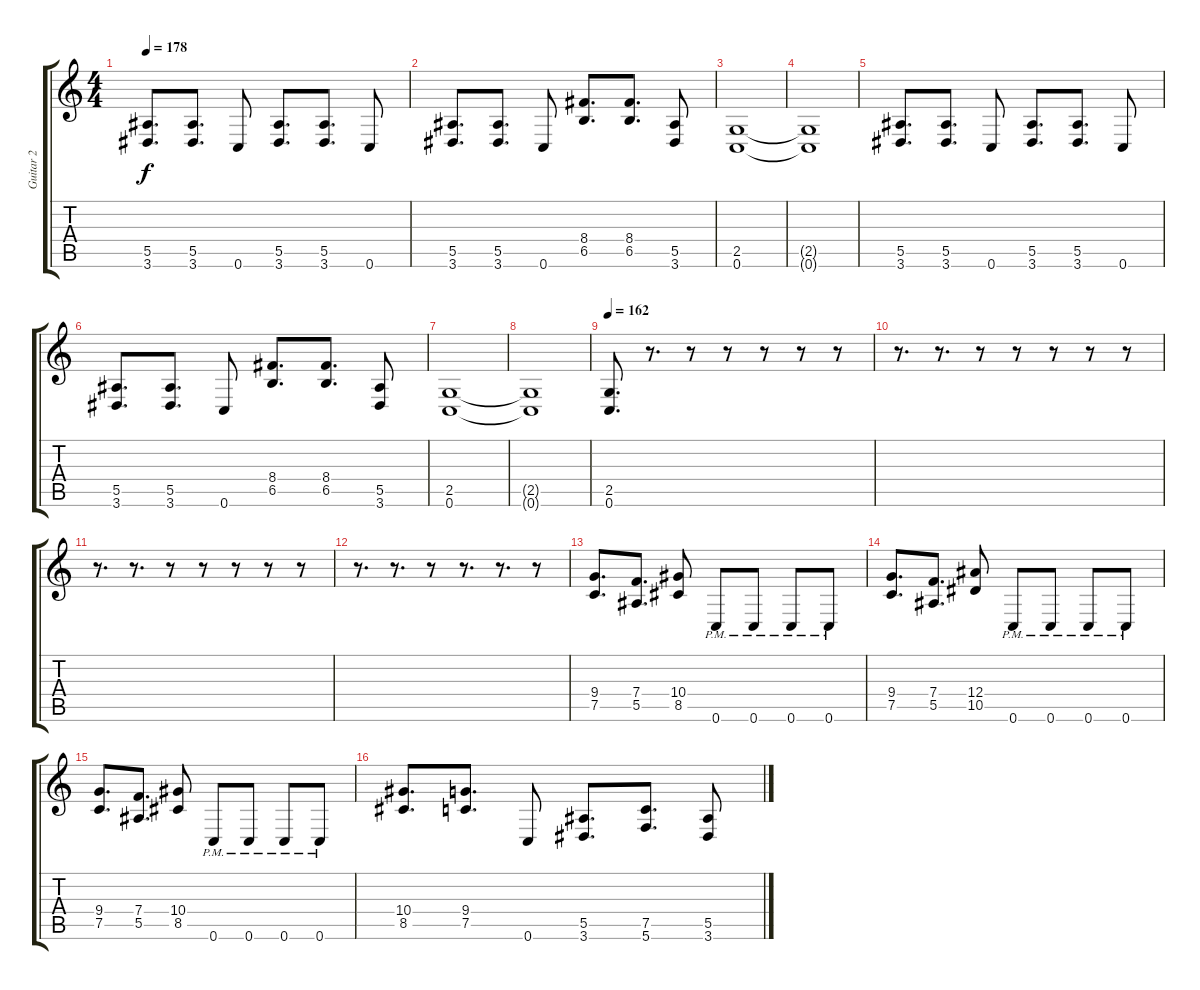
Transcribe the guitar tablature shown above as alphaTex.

\track ("Guitar 2" "Guitar 2") {instrument distortionguitar}
\staff {score tabs}
\tuning (C4 G3 Eb3 Bb2 F2 C2) {hide}
\ts (4 4)
\tempo 178
\clef g2
\ks c
(5.5 3.6).8{d dy f} (5.5 3.6).8{d} 0.6.8 (5.5 3.6).8{d} (5.5 3.6).8{d} 0.6.8 |
(5.5 3.6).8{d} (5.5 3.6).8{d} 0.6.8 (8.4 6.5).8{d} (8.4 6.5).8{d} (5.5 3.6).8 |
(2.5 0.6).1 |
(2.5{t} 0.6{t}).1 |
(5.5 3.6).8{d} (5.5 3.6).8{d} 0.6.8 (5.5 3.6).8{d} (5.5 3.6).8{d} 0.6.8 |
(5.5 3.6).8{d} (5.5 3.6).8{d} 0.6.8 (8.4 6.5).8{d} (8.4 6.5).8{d} (5.5 3.6).8 |
(2.5 0.6).1 |
(2.5{t} 0.6{t}).1 |
\tempo 162
(2.5 0.6).8{d} r.8{d} r.8 r.8 r.8 r.8 r.8 |
r.8{d} r.8{d} r.8 r.8 r.8 r.8 r.8 |
r.8{d} r.8{d} r.8 r.8 r.8 r.8 r.8 |
r.8{d} r.8{d} r.8 r.8{d} r.8{d} r.8 |
(9.4 7.5).8{d} (7.4 5.5).8{d} (10.4 8.5).8 0.6{pm}.8 0.6{pm}.8 0.6{pm}.8 0.6{pm}.8 |
(9.4 7.5).8{d} (7.4 5.5).8{d} (12.4 10.5).8 0.6{pm}.8 0.6{pm}.8 0.6{pm}.8 0.6{pm}.8 |
(9.4 7.5).8{d} (7.4 5.5).8{d} (10.4 8.5).8 0.6{pm}.8 0.6{pm}.8 0.6{pm}.8 0.6{pm}.8 |
(10.4 8.5).8{d} (9.4 7.5).8{d} 0.6.8 (5.5 3.6).8{d} (7.5 5.6).8{d} (5.5 3.6).8
